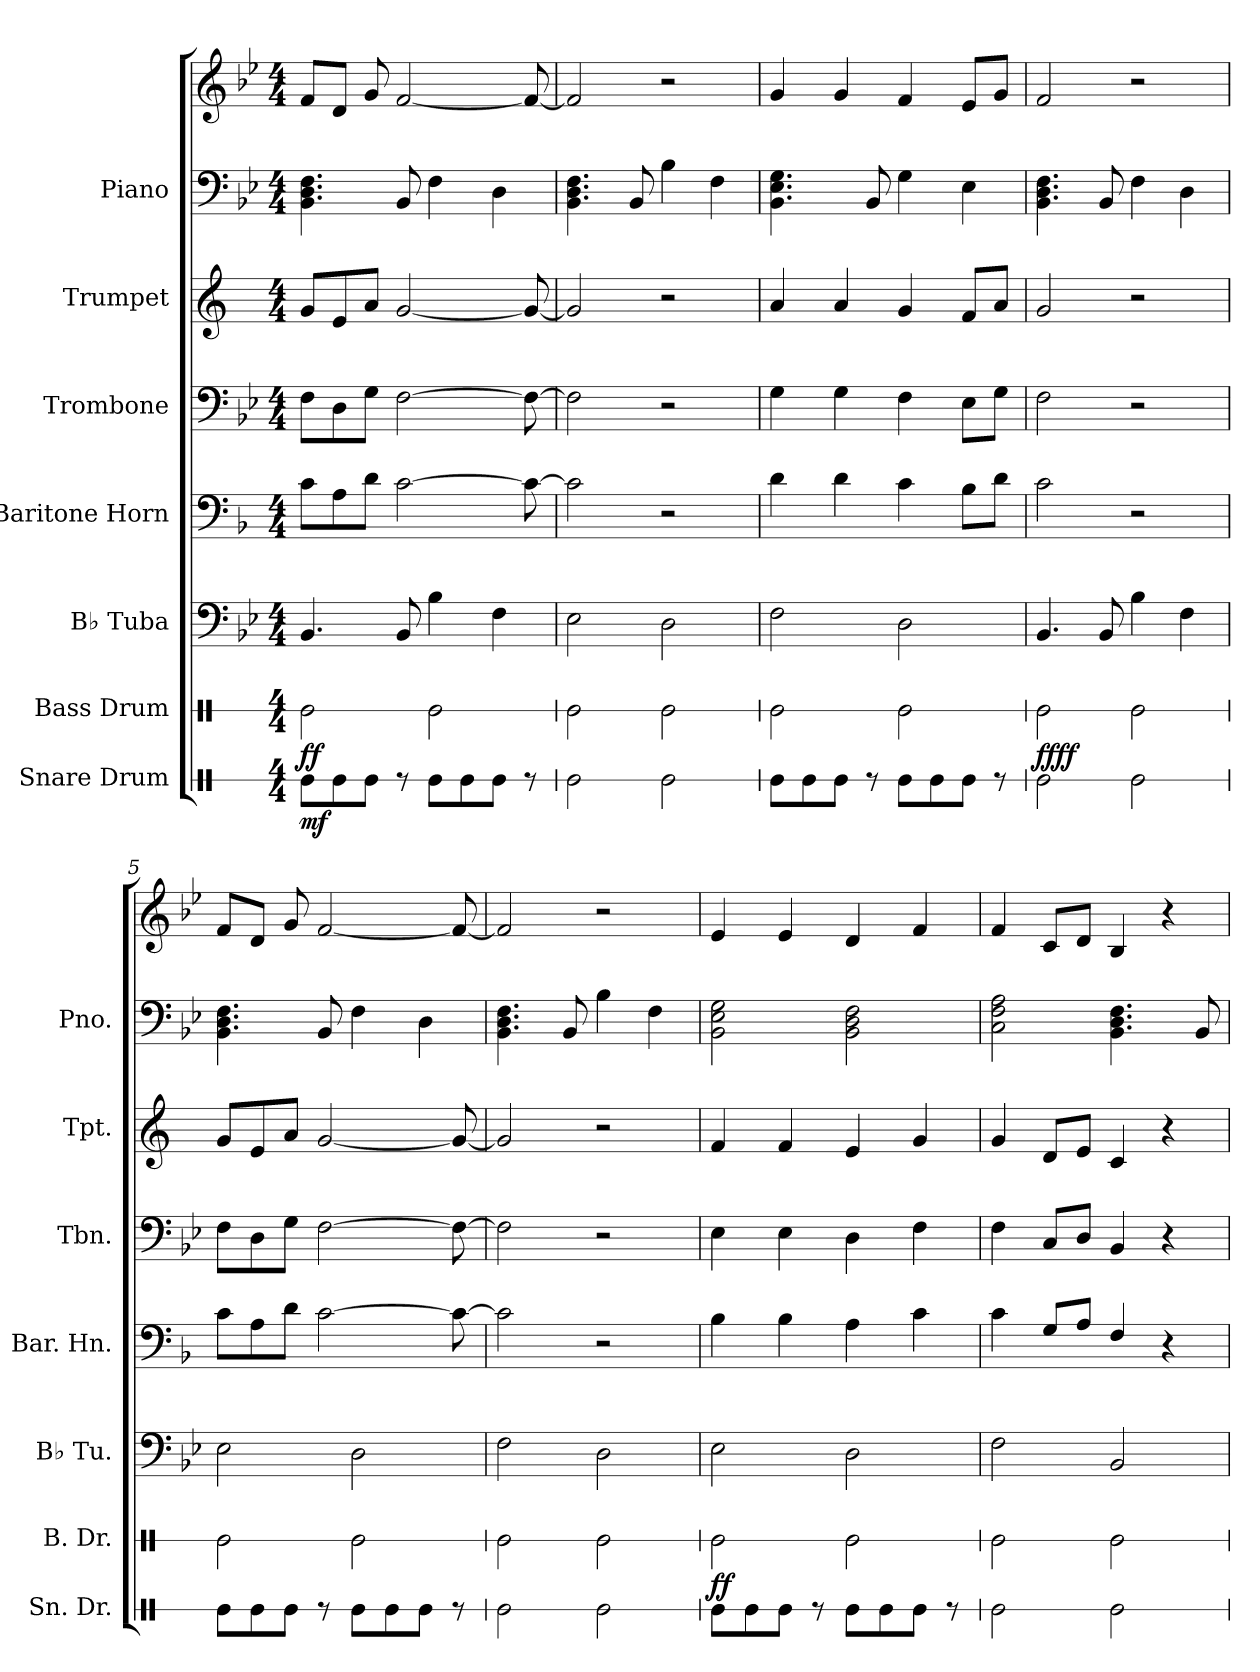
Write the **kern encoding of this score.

**kern	**dynam	**kern	**dynam	**kern	**kern	**kern	**kern	**kern	**kern
*part7	*part7	*part6	*part6	*part5	*part4	*part3	*part2	*part1	*part1
*staff8	*staff8	*staff7	*staff7	*staff6	*staff5	*staff4	*staff3	*staff2	*staff1
*I"Snare Drum	*	*I"Bass Drum	*	*I"B♭ Tuba	*I"Baritone Horn	*I"Trombone	*I"Trumpet	*I"Piano	*
*I'Sn. Dr.	*	*I'B. Dr.	*	*I'B♭ Tu.	*I'Bar. Hn.	*I'Tbn.	*I'Tpt.	*I'Pno.	*
*stria1	*	*stria1	*	*	*	*	*	*	*
*clefX	*	*clefX	*	*clefF4	*clefF4	*clefF4	*clefG2	*clefF4	*clefG2
*	*	*	*	*	*ITrd4c7	*	*ITrd1c2	*	*
*k[]	*	*k[]	*	*k[b-e-]	*k[b-e-]	*k[b-e-]	*k[b-e-]	*k[b-e-]	*k[b-e-]
*M4/4	*	*M4/4	*	*M4/4	*M4/4	*M4/4	*M4/4	*M4/4	*M4/4
*MM136	*	*MM136	*	*MM136	*MM136	*MM136	*MM136	*MM136	*MM136
=1	=1	=1	=1	=1	=1	=1	=1	=1	=1
!	!LO:DY:b	!	!LO:DY:b	!	!	!	!	!	!
8Re\L	mf	2Re\	ff	4.BB-/	8F\L	8F\L	8f/L	4.BB-\ 4.D\ 4.F\	8f/L
8Re\	.	.	.	.	8D\	8D\	8d/	.	8d/J
8Re\J	.	.	.	.	8G\J	8G\J	8g/J	.	8g/
8r	.	.	.	8BB-/	[2F\	[2F\	[2f/	8BB-/	[2f/
8Re\L	.	2Re\	.	4B-\	.	.	.	4F\	.
8Re\	.	.	.	.	.	.	.	.	.
8Re\J	.	.	.	4F\	.	.	.	4D\	.
8r	.	.	.	.	8F\_	8F\_	8f/_	.	8f/_
=2	=2	=2	=2	=2	=2	=2	=2	=2	=2
2Re\	.	2Re\	.	2E-\	2F\]	2F\]	2f/]	4.BB-\ 4.D\ 4.F\	2f/]
.	.	.	.	.	.	.	.	8BB-/	.
2Re\	.	2Re\	.	2D\	2r	2r	2r	4B-\	2r
.	.	.	.	.	.	.	.	4F\	.
=3	=3	=3	=3	=3	=3	=3	=3	=3	=3
8Re\L	.	2Re\	.	2F\	4G\	4G\	4g/	4.BB-\ 4.E-\ 4.G\	4g/
8Re\	.	.	.	.	.	.	.	.	.
8Re\J	.	.	.	.	4G\	4G\	4g/	.	4g/
8r	.	.	.	.	.	.	.	8BB-/	.
8Re\L	.	2Re\	.	2D\	4F\	4F\	4f/	4G\	4f/
8Re\	.	.	.	.	.	.	.	.	.
8Re\J	.	.	.	.	8E-\L	8E-\L	8e-/L	4E-\	8e-/L
8r	.	.	.	.	8G\J	8G\J	8g/J	.	8g/J
=4	=4	=4	=4	=4	=4	=4	=4	=4	=4
!	!	!	!LO:DY:b	!	!	!	!	!	!
!	!	!	!LO:DY:n=1:b	!	!	!	!	!	!
2Re\	.	2Re\	ff ff	4.BB-/	2F\	2F\	2f/	4.BB-\ 4.D\ 4.F\	2f/
.	.	.	.	8BB-/	.	.	.	8BB-/	.
2Re\	.	2Re\	.	4B-\	2r	2r	2r	4F\	2r
.	.	.	.	4F\	.	.	.	4D\	.
=5	=5	=5	=5	=5	=5	=5	=5	=5	=5
8Re\L	.	2Re\	.	2E-\	8F\L	8F\L	8f/L	4.BB-\ 4.D\ 4.F\	8f/L
8Re\	.	.	.	.	8D\	8D\	8d/	.	8d/J
8Re\J	.	.	.	.	8G\J	8G\J	8g/J	.	8g/
8r	.	.	.	.	[2F\	[2F\	[2f/	8BB-/	[2f/
8Re\L	.	2Re\	.	2D\	.	.	.	4F\	.
8Re\	.	.	.	.	.	.	.	.	.
8Re\J	.	.	.	.	.	.	.	4D\	.
8r	.	.	.	.	8F\_	8F\_	8f/_	.	8f/_
=6	=6	=6	=6	=6	=6	=6	=6	=6	=6
2Re\	.	2Re\	.	2F\	2F\]	2F\]	2f/]	4.BB-\ 4.D\ 4.F\	2f/]
.	.	.	.	.	.	.	.	8BB-/	.
2Re\	.	2Re\	.	2D\	2r	2r	2r	4B-\	2r
.	.	.	.	.	.	.	.	4F\	.
!!LO:LB:g=z
=7	=7	=7	=7	=7	=7	=7	=7	=7	=7
!	!	!	!LO:DY:b	!	!	!	!	!	!
8Re\L	.	2Re\	ff	2E-\	4E-\	4E-\	4e-/	2BB-\ 2E-\ 2G\	4e-/
8Re\	.	.	.	.	.	.	.	.	.
8Re\J	.	.	.	.	4E-\	4E-\	4e-/	.	4e-/
8r	.	.	.	.	.	.	.	.	.
8Re\L	.	2Re\	.	2D\	4D\	4D\	4d/	2BB-\ 2D\ 2F\	4d/
8Re\	.	.	.	.	.	.	.	.	.
8Re\J	.	.	.	.	4F\	4F\	4f/	.	4f/
8r	.	.	.	.	.	.	.	.	.
=8	=8	=8	=8	=8	=8	=8	=8	=8	=8
2Re\	.	2Re\	.	2F\	4F\	4F\	4f/	2C\ 2F\ 2A\	4f/
.	.	.	.	.	8C/L	8C/L	8c/L	.	8c/L
.	.	.	.	.	8D/J	8D/J	8d/J	.	8d/J
2Re\	.	2Re\	.	2BB-/	4BB-/	4BB-/	4B-/	4.BB-\ 4.D\ 4.F\	4B-/
.	.	.	.	.	4r	4r	4r	.	4r
.	.	.	.	.	.	.	.	8BB-/	.
=	=	=	=	=	=	=	=	=	=
*-	*-	*-	*-	*-	*-	*-	*-	*-	*-
